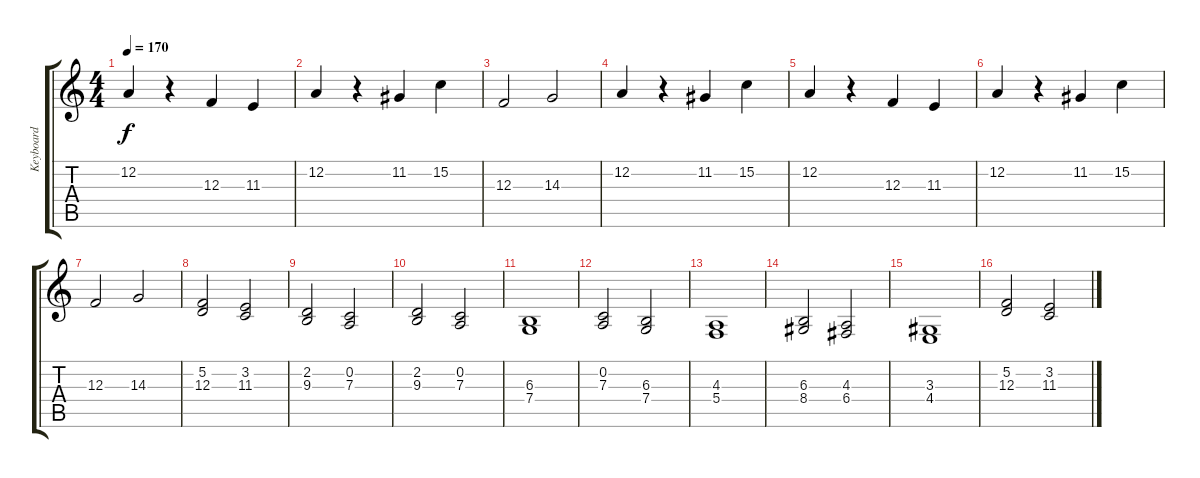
\track ("Keyboard" "Keyboard") {instrument stringensemble1}
\staff {score tabs}
\tuning (D4 A3 F3 C3 G2 D2) {hide}
\ts (4 4)
\tempo 170
\clef g2
\ks c
12.2.4{dy f} r.4 12.3.4 11.3.4 |
12.2.4 r.4 11.2.4 15.2.4 |
12.3.2 14.3.2 |
12.2.4 r.4 11.2.4 15.2.4 |
12.2.4 r.4 12.3.4 11.3.4 |
12.2.4 r.4 11.2.4 15.2.4 |
12.3.2 14.3.2 |
(5.2 12.3).2{volume 12} (3.2 11.3).2 |
(2.2 9.3).2 (0.2 7.3).2 |
(2.2 9.3).2 (0.2 7.3).2 |
(6.3 7.4).1 |
(0.2 7.3).2 (6.3 7.4).2 |
(4.3 5.4).1 |
(6.3 8.4).2 (4.3 6.4).2 |
(3.3 4.4).1 |
(5.2 12.3).2 (3.2 11.3).2
